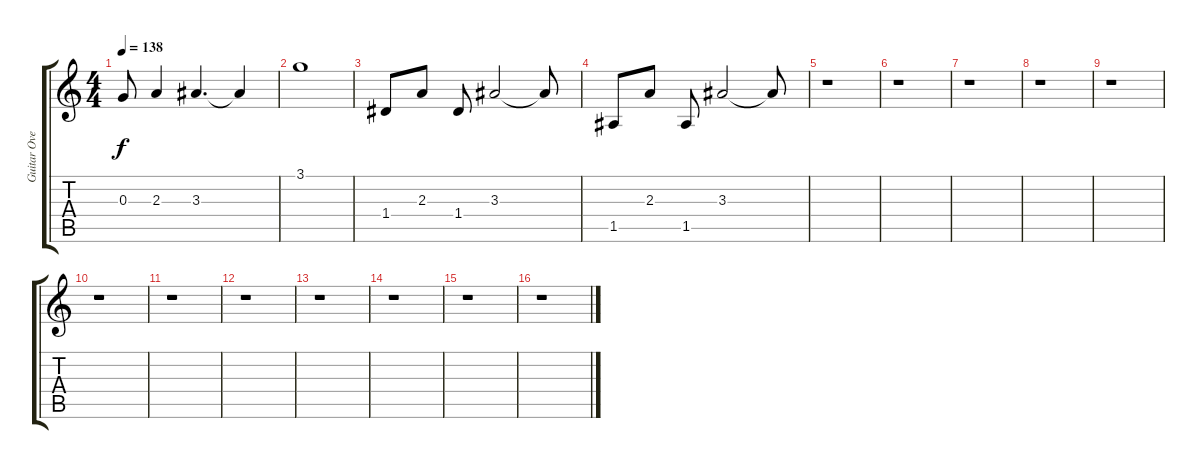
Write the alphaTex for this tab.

\track ("Guitar Overdub (Linde)" "Guitar Ove") {instrument acousticguitarsteel}
\staff {score tabs}
\tuning (E4 B3 G3 D3 A2 E2) {hide}
\ts (4 4)
\tempo 138
\clef g2
\ks c
0.3.8{dy f} 2.3.4 3.3.4{d} 3.3{t}.4 |
3.1.1 |
1.4.8 2.3.8 1.4.8 3.3.2 3.3{t}.8 |
1.5.8 2.3.8 1.5.8 3.3.2 3.3{t}.8 |
r.1 |
r.1 |
r.1 |
r.1 |
r.1 |
r.1 |
r.1 |
r.1 |
r.1 |
r.1 |
r.1 |
r.1
